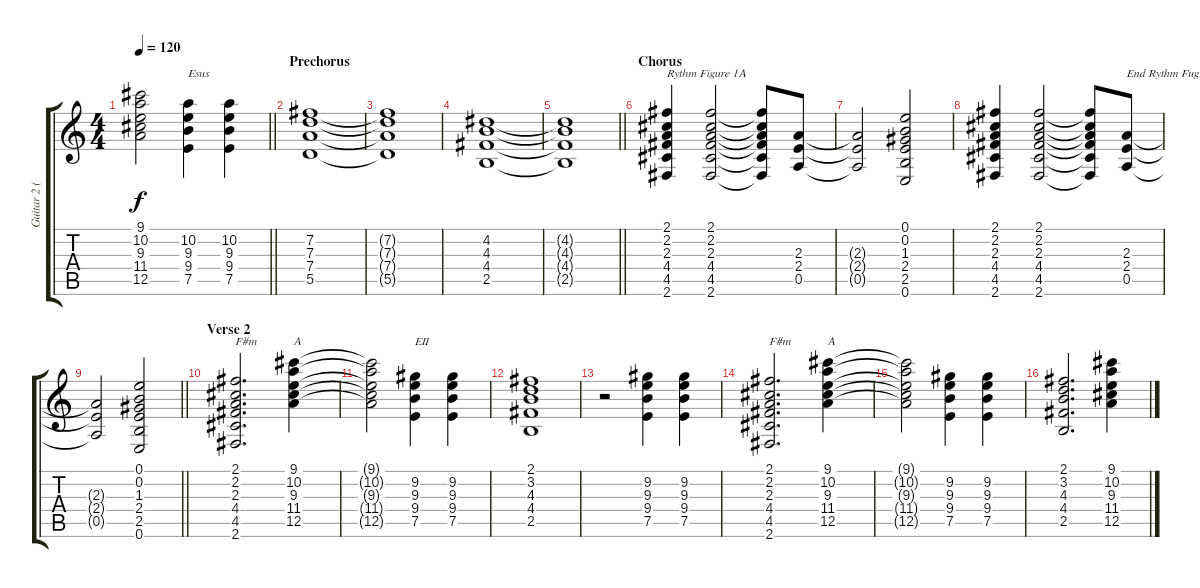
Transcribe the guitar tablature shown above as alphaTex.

\track ("Guitar 2 (Backing)" "Guitar 2 (") {instrument acousticguitarnylon}
\staff {score tabs}
\tuning (E4 B3 G3 D3 A2 E2) {hide}
\ts (4 4)
\tempo 120
\clef g2
\barLineRight lightlight
\ks c
(9.1{t} 10.2{t} 9.3{t} 11.4{t} 12.5{t}).2{dy f} (10.2 9.3 9.4 7.5).4{txt "Esus"} (10.2 9.3 9.4 7.5).4 |
\section ("" "Prechorus")
(7.2 7.3 7.4 5.5).1 |
(7.2{t} 7.3{t} 7.4{t} 5.5{t}).1 |
(4.2 4.3 4.4 2.5).1 |
\barLineRight lightlight
(4.2{t} 4.3{t} 4.4{t} 2.5{t}).1 |
\section ("" "Chorus")
(2.1 2.2 2.3 4.4 4.5 2.6).4{txt "Rythm Figure 1A"} (2.1 2.2 2.3 4.4 4.5 2.6).2 (2.1{t} 2.2{t} 2.3{t} 4.4{t} 4.5{t} 2.6{t}).8 (2.3 2.4 0.5).8 |
(2.3{t} 2.4{t} 0.5{t}).2 (0.1 0.2 1.3 2.4 2.5 0.6).2 |
(2.1 2.2 2.3 4.4 4.5 2.6).4 (2.1 2.2 2.3 4.4 4.5 2.6).2 (2.1{t} 2.2{t} 2.3{t} 4.4{t} 4.5{t} 2.6{t}).8 (2.3 2.4 0.5).8{txt "End Rythm Fug. 1A"} |
\barLineRight lightlight
(2.3{t} 2.4{t} 0.5{t}).2 (0.1 0.2 1.3 2.4 2.5 0.6).2 |
\section ("" "Verse 2")
(2.1 2.2 2.3 4.4 4.5 2.6).2{d txt "F#m"} (9.1 10.2 9.3 11.4 12.5).4{txt "A"} |
(9.1{t} 10.2{t} 9.3{t} 11.4{t} 12.5{t}).2 (9.2 9.3 9.4 7.5).4{txt "EII"} (9.2 9.3 9.4 7.5).4 |
(2.1 3.2 4.3 4.4 2.5).1 |
r.2 (9.2 9.3 9.4 7.5).4 (9.2 9.3 9.4 7.5).4 |
(2.1 2.2 2.3 4.4 4.5 2.6).2{d txt "F#m"} (9.1 10.2 9.3 11.4 12.5).4{txt "A"} |
(9.1{t} 10.2{t} 9.3{t} 11.4{t} 12.5{t}).2 (9.2 9.3 9.4 7.5).4 (9.2 9.3 9.4 7.5).4 |
(2.1 3.2 4.3 4.4 2.5).2{d} (9.1 10.2 9.3 11.4 12.5).4
